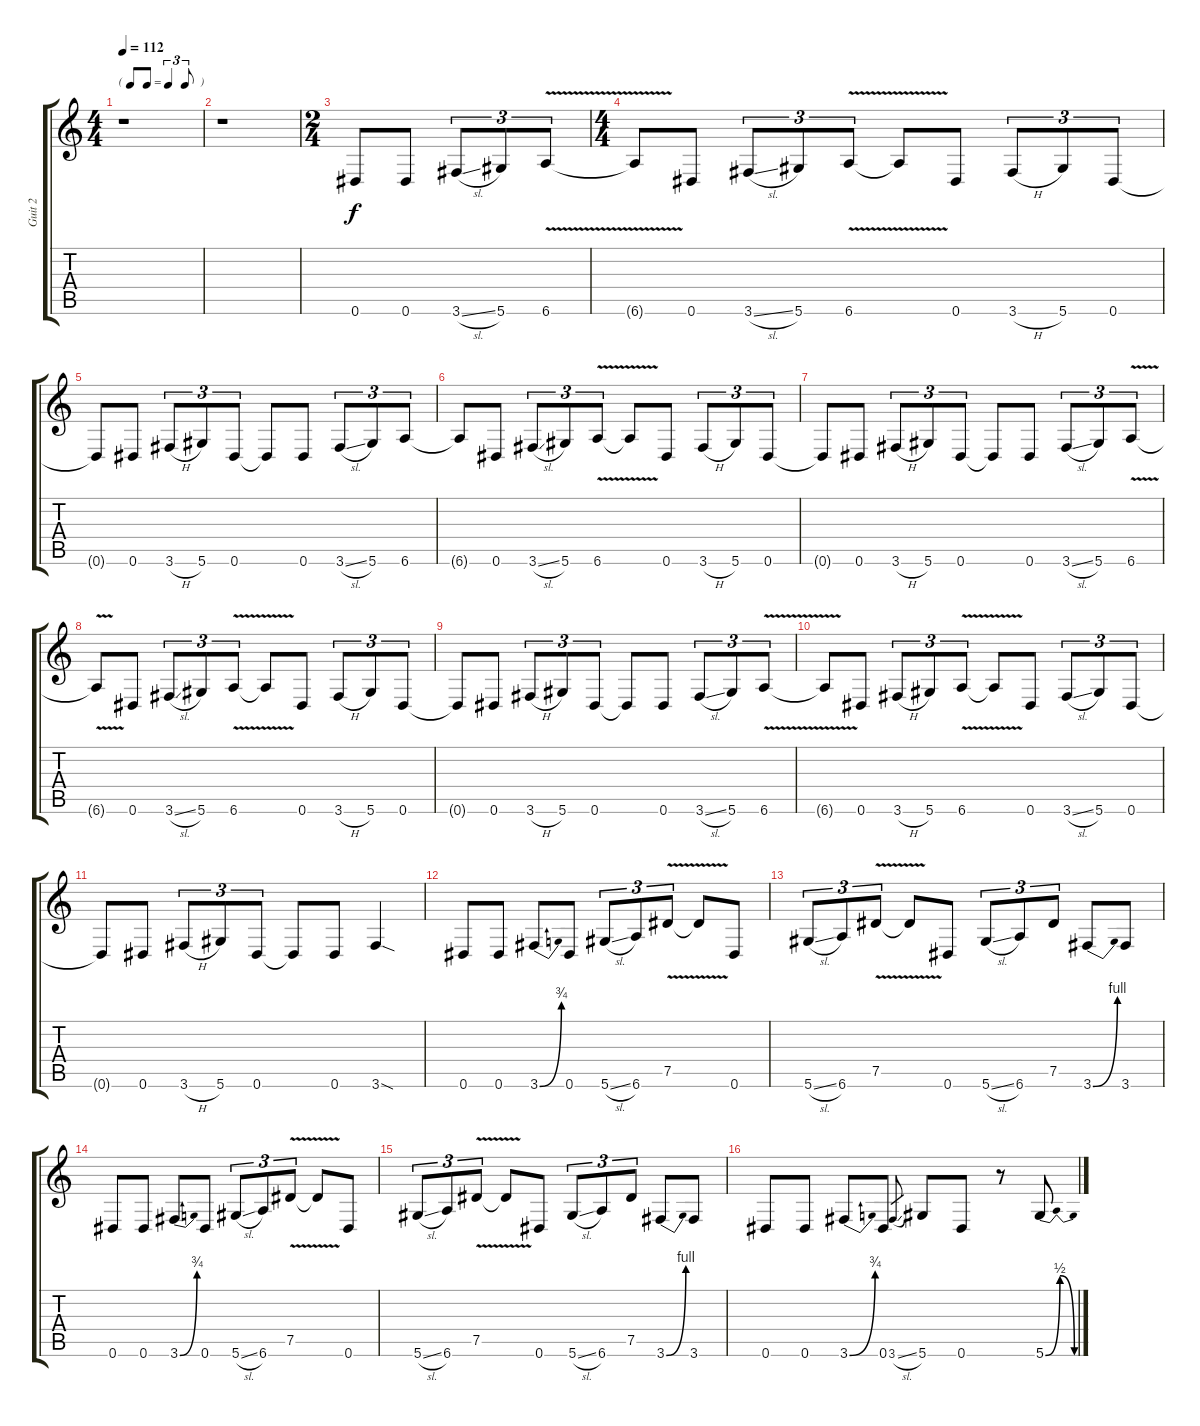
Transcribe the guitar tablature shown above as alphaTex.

\track ("Guit 2" "Guit 2") {instrument distortionguitar}
\staff {score tabs}
\tuning (Eb4 Bb3 Gb3 Db3 Ab2 Eb2) {hide}
\ts (4 4)
\tf triplet8th
\tempo 112
\clef g2
\ks c
r.1{dy f instrument distortionguitar} |
r.1 |
\ts (2 4)
0.6.8 0.6.8 3.6{sl}.8{tu (3 2)} 5.6.8{tu (3 2)} 6.6{v}.8{tu (3 2)} |
\ts (4 4)
6.6{t}.8 0.6.8 3.6{sl}.8{tu (3 2)} 5.6.8{tu (3 2)} 6.6{v}.8{tu (3 2)} 6.6{t}.8 0.6.8 3.6{h}.8{tu (3 2)} 5.6.8{tu (3 2)} 0.6.8{tu (3 2)} |
0.6{t}.8 0.6.8 3.6{h}.8{tu (3 2)} 5.6.8{tu (3 2)} 0.6.8{tu (3 2)} 0.6{t}.8 0.6.8 3.6{sl}.8{tu (3 2)} 5.6.8{tu (3 2)} 6.6.8{tu (3 2)} |
6.6{t}.8 0.6.8 3.6{sl}.8{tu (3 2)} 5.6.8{tu (3 2)} 6.6{v}.8{tu (3 2)} 6.6{t}.8 0.6.8 3.6{h}.8{tu (3 2)} 5.6.8{tu (3 2)} 0.6.8{tu (3 2)} |
0.6{t}.8 0.6.8 3.6{h}.8{tu (3 2)} 5.6.8{tu (3 2)} 0.6.8{tu (3 2)} 0.6{t}.8 0.6.8 3.6{sl}.8{tu (3 2)} 5.6.8{tu (3 2)} 6.6{v}.8{tu (3 2)} |
6.6{t}.8 0.6.8 3.6{sl}.8{tu (3 2)} 5.6.8{tu (3 2)} 6.6{v}.8{tu (3 2)} 6.6{t}.8 0.6.8 3.6{h}.8{tu (3 2)} 5.6.8{tu (3 2)} 0.6.8{tu (3 2)} |
0.6{t}.8 0.6.8 3.6{h}.8{tu (3 2)} 5.6.8{tu (3 2)} 0.6.8{tu (3 2)} 0.6{t}.8 0.6.8 3.6{sl}.8{tu (3 2)} 5.6.8{tu (3 2)} 6.6{v}.8{tu (3 2)} |
6.6{t}.8 0.6.8 3.6{h}.8{tu (3 2)} 5.6.8{tu (3 2)} 6.6{v}.8{tu (3 2)} 6.6{t}.8 0.6.8 3.6{sl}.8{tu (3 2)} 5.6.8{tu (3 2)} 0.6.8{tu (3 2)} |
0.6{t}.8 0.6.8 3.6{h}.8{tu (3 2)} 5.6.8{tu (3 2)} 0.6.8{tu (3 2)} 0.6{t}.8 0.6.8 3.6{sod}.4 |
0.6.8 0.6.8 3.6{be (bend 0 0 60 3)}.8 0.6.8 5.6{sl}.8{tu (3 2)} 6.6.8{tu (3 2)} 7.5{v}.8{tu (3 2)} 7.5{t}.8 0.6.8 |
5.6{sl}.8{tu (3 2)} 6.6.8{tu (3 2)} 7.5{v}.8{tu (3 2)} 7.5{t}.8 0.6.8 5.6{sl}.8{tu (3 2)} 6.6.8{tu (3 2)} 7.5.8{tu (3 2)} 3.6{be (bend 0 0 60 4)}.8 3.6.8 |
0.6.8 0.6.8 3.6{be (bend 0 0 60 3)}.8 0.6.8 5.6{sl}.8{tu (3 2)} 6.6.8{tu (3 2)} 7.5{v}.8{tu (3 2)} 7.5{t}.8 0.6.8 |
5.6{sl}.8{tu (3 2)} 6.6.8{tu (3 2)} 7.5{v}.8{tu (3 2)} 7.5{t}.8 0.6.8 5.6{sl}.8{tu (3 2)} 6.6.8{tu (3 2)} 7.5.8{tu (3 2)} 3.6{be (bend 0 0 60 4)}.8 3.6.8 |
0.6.8 0.6.8 3.6{be (bend 0 0 60 3)}.8 0.6.8 3.6{sl}.8{gr} 5.6.8 0.6.8 r.8 5.6{be (bendrelease 0 0 15 2 15 2 60 0)}.8
